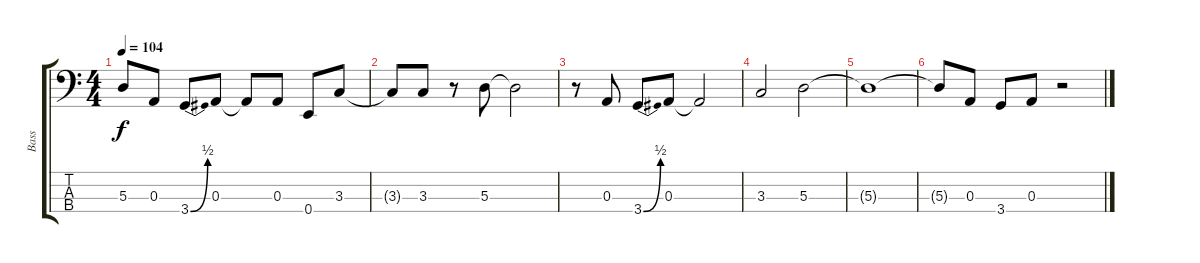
\track ("Bass" "Bass") {instrument electricbasspick}
\staff {score tabs}
\tuning (G2 D2 A1 E1) {hide}
\ts (4 4)
\tempo 104
\clef f4
\ks c
5.3{t}.8{dy f} 0.3.8 3.4{be (bend 0 0 60 2)}.8 0.3.8 0.3{t}.8 0.3.8 0.4.8 3.3.8 |
3.3{t}.8 3.3.8 r.8 5.3.8 5.3{t}.2 |
r.8 0.3.8 3.4{be (bend 0 0 60 2)}.8 0.3.8 0.3{t}.2 |
3.3.2 5.3.2 |
5.3{t}.1 |
5.3{t}.8 0.3.8 3.4.8 0.3.8 r.2
